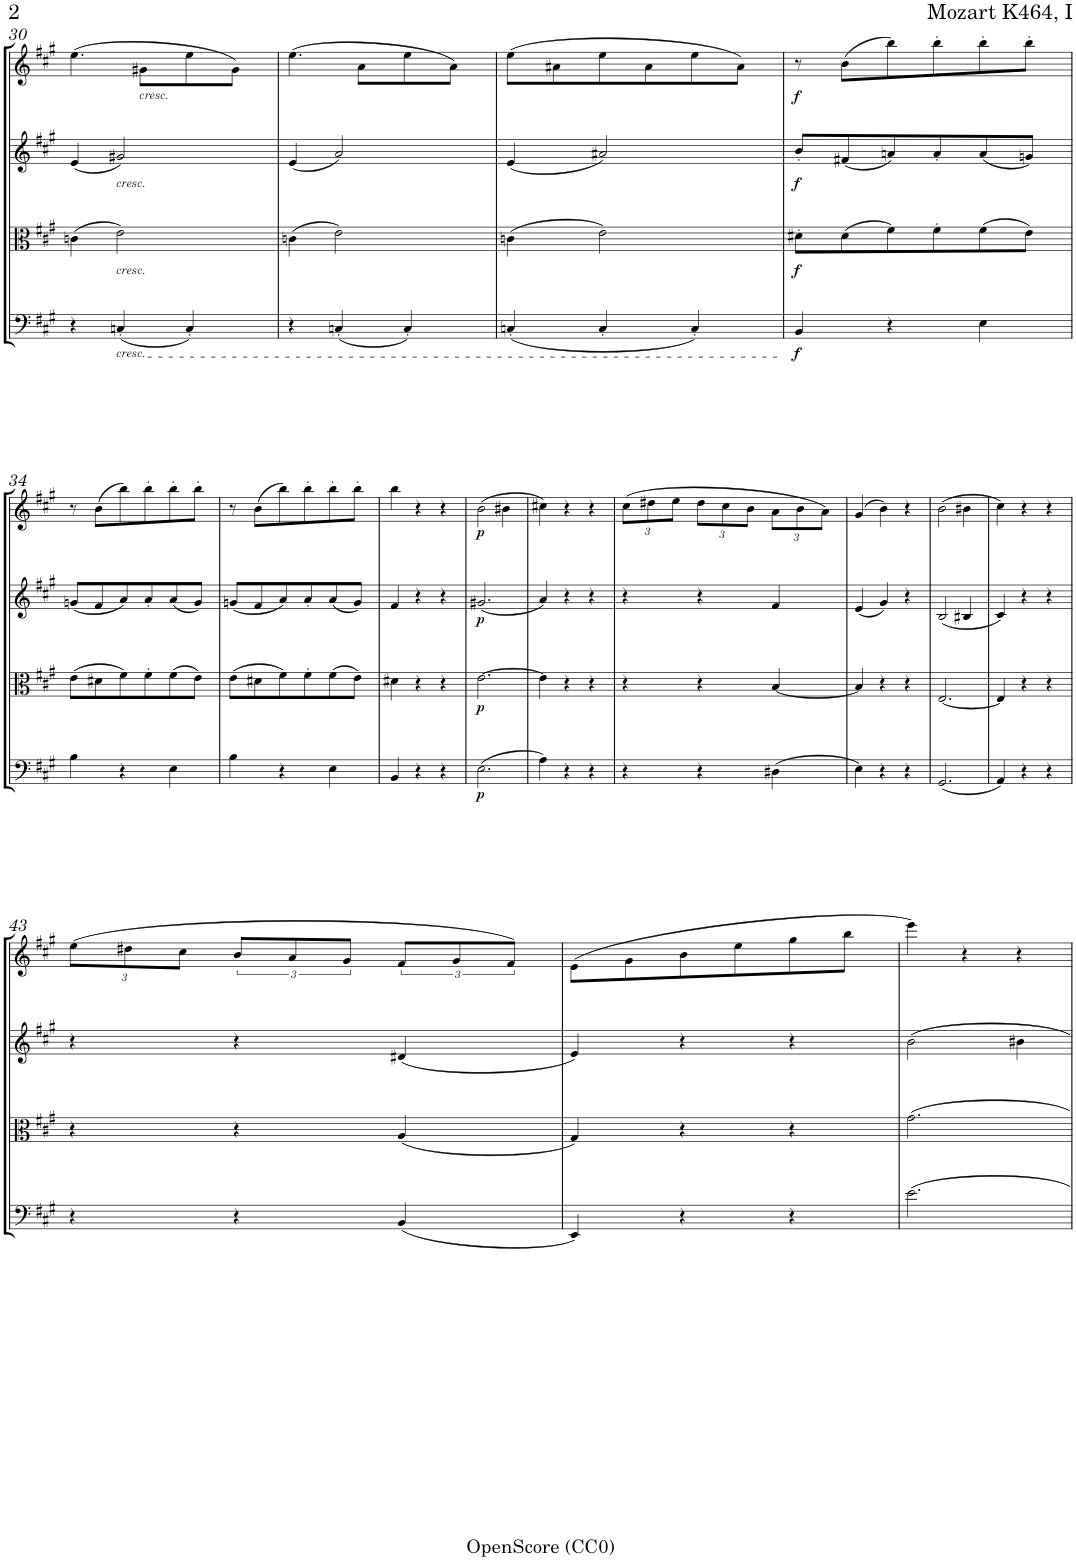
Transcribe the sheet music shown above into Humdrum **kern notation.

**kern	**dynam	**kern	**dynam	**kern	**dynam	**kern	**dynam
*part4	*part4	*part3	*part3	*part2	*part2	*part1	*part1
*staff4	*staff4	*staff3	*staff3	*staff2	*staff2	*staff1	*staff1
*I"Violoncello	*	*I"Viola	*	*I"Violin 2	*	*I"Violin 1	*
*I'Vc	*	*I'Vla	*	*I'Vln	*	*I'Vln	*
!!LO:PB:g=z
*clefF4	*	*clefC3	*	*clefG2	*	*clefG2	*
*k[f#c#g#]	*	*k[f#c#g#]	*	*k[f#c#g#]	*	*k[f#c#g#]	*
*M3/4	*	*M3/4	*	*M3/4	*	*M3/4	*
=30	=30	=30	=30	=30	=30	=30	=30
4r	.	(4cn\	.	(4e/	.	(4.ee\	.
!	!	!	!	!LO:TX:b:i:t=cresc.	!	!	!
!	!	!LO:TX:b:i:t=cresc.	!	!	!	!	!
!LO:TX:b:i:t=cresc.	!	!	!	!	!	!	!
(4Cn'/	.	2e\)	.	2g#X/)	.	.	.
!	!	!	!	!	!	!LO:TX:b:i:t=cresc.	!
.	.	.	.	.	.	8g#X\L	.
4C'/)	.	.	.	.	.	8ee\	.
.	.	.	.	.	.	8g#\J)	.
=31	=31	=31	=31	=31	=31	=31	=31
4r	.	(4cn\	.	(4e/	.	(4.ee\	.
(4Cn'/	.	2e\)	.	2a/)	.	.	.
.	.	.	.	.	.	8a\L	.
4C'/)	.	.	.	.	.	8ee\	.
.	.	.	.	.	.	8a\J)	.
=32	=32	=32	=32	=32	=32	=32	=32
(4Cn'/	.	(4cn\	.	(4e/	.	(8ee\L	.
.	.	.	.	.	.	8a#X\	.
4C'/	.	2e\)	.	2a#X/)	.	8ee\	.
.	.	.	.	.	.	8a#\	.
4C'/)	.	.	.	.	.	8ee\	.
.	.	.	.	.	.	8a#\J)	.
=33	=33	=33	=33	=33	=33	=33	=33
!	!LO:DY:b	!	!LO:DY:b	!	!LO:DY:b	!	!LO:DY:b
4BB/	f	8d#X'\L	f	8b'/L	f	8r	f
.	.	(8d#\	.	(8f#X/	.	(8b\L	.
4r	.	8f#\)	.	8an/)	.	8bb\)	.
.	.	8f#'\	.	8a'/	.	8bb'\	.
4E\	.	(8f#\	.	(8a/	.	8bb'\	.
.	.	8e\J)	.	8gn/J)	.	8bb'\J	.
!!LO:LB:g=z
=34	=34	=34	=34	=34	=34	=34	=34
4B\	.	(8e\L	.	(8gn/L	.	8r	.
.	.	8d#X\	.	8f#/	.	(8b\L	.
4r	.	8f#\)	.	8a/)	.	8bb\)	.
.	.	8f#'\	.	8a'/	.	8bb'\	.
4E\	.	(8f#\	.	(8a/	.	8bb'\	.
.	.	8e\J)	.	8g/J)	.	8bb'\J	.
=35	=35	=35	=35	=35	=35	=35	=35
4B\	.	(8e\L	.	(8gn/L	.	8r	.
.	.	8d#X\	.	8f#/	.	(8b\L	.
4r	.	8f#\)	.	8a/)	.	8bb\)	.
.	.	8f#'\	.	8a'/	.	8bb'\	.
4E\	.	(8f#\	.	(8a/	.	8bb'\	.
.	.	8e\J)	.	8g/J)	.	8bb'\J	.
=36	=36	=36	=36	=36	=36	=36	=36
4BB/	.	4d#X\	.	4f#/	.	4bb\	.
4r	.	4r	.	4r	.	4r	.
4r	.	4r	.	4r	.	4r	.
=37	=37	=37	=37	=37	=37	=37	=37
!	!LO:DY:b	!	!LO:DY:b	!	!LO:DY:b	!	!LO:DY:b
(2.E\	p	[2.e\	p	(2.g#X/	p	(2b\	p
.	.	.	.	.	.	4b#X\	.
=38	=38	=38	=38	=38	=38	=38	=38
4A\)	.	4e\]	.	4a/)	.	4cc#X\)	.
4r	.	4r	.	4r	.	4r	.
4r	.	4r	.	4r	.	4r	.
=39	=39	=39	=39	=39	=39	=39	=39
*	*	*	*	*	*	*Xbrackettup	*
4r	.	4r	.	4r	.	(12cc#\L	.
.	.	.	.	.	.	12dd#X\	.
.	.	.	.	.	.	12ee\J	.
4r	.	4r	.	4r	.	12dd#\L	.
.	.	.	.	.	.	12cc#\	.
.	.	.	.	.	.	12b\J	.
(4D#X\	.	[4B/	.	4f#/	.	12a\L	.
.	.	.	.	.	.	12b\	.
.	.	.	.	.	.	12a\J)	.
=40	=40	=40	=40	=40	=40	=40	=40
4E\)	.	4B/]	.	(4e/	.	(4g#/	.
4r	.	4r	.	4g#/)	.	4b\)	.
4r	.	4r	.	4r	.	4r	.
=41	=41	=41	=41	=41	=41	=41	=41
(2.GG#/	.	[2.E/	.	(2B/	.	(2b\	.
.	.	.	.	4B#X/	.	4b#X\	.
=42	=42	=42	=42	=42	=42	=42	=42
4AA/)	.	4E/]	.	4c#/)	.	4cc#\)	.
4r	.	4r	.	4r	.	4r	.
4r	.	4r	.	4r	.	4r	.
!!LO:LB:g=z
=43	=43	=43	=43	=43	=43	=43	=43
4r	.	4r	.	4r	.	(12ee\L	.
.	.	.	.	.	.	12dd#X\	.
.	.	.	.	.	.	12cc#\J	.
*	*	*	*	*	*	*brackettup	*
4r	.	4r	.	4r	.	12b/L	.
.	.	.	.	.	.	12a/	.
.	.	.	.	.	.	12g#/J	.
(4BB/	.	(4A/	.	(4d#X/	.	12f#/L	.
.	.	.	.	.	.	12g#/	.
.	.	.	.	.	.	12f#/J)	.
=44	=44	=44	=44	=44	=44	=44	=44
4EE/)	.	4G#/)	.	4e/)	.	(8e\L	.
.	.	.	.	.	.	8g#\	.
4r	.	4r	.	4r	.	8b\	.
.	.	.	.	.	.	8ee\	.
4r	.	4r	.	4r	.	8gg#\	.
.	.	.	.	.	.	8bb\J	.
=45	=45	=45	=45	=45	=45	=45	=45
2.e\	.	2.g#\	.	2b\	.	4eee\)	.
.	.	.	.	.	.	4r	.
.	.	.	.	4b#X\	.	4r	.
=	=	=	=	=	=	=	=
*-	*-	*-	*-	*-	*-	*-	*-
